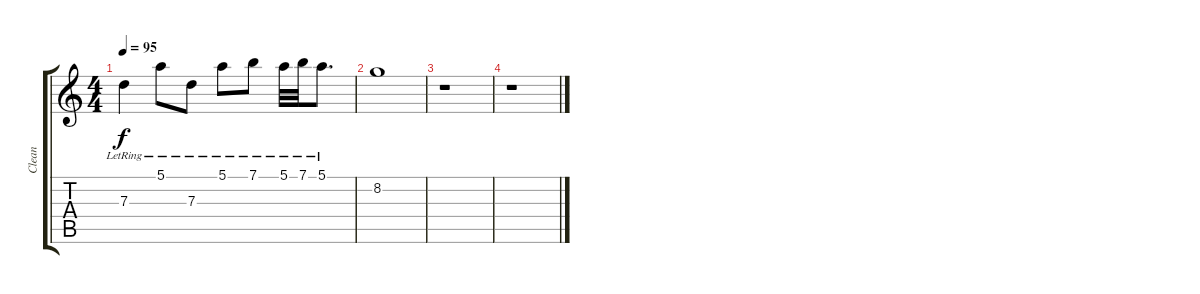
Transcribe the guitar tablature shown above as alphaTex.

\track ("Clean" "Clean") {instrument electricguitarjazz}
\staff {score tabs}
\tuning (E4 B3 G3 D3 A2 E2) {hide}
\ts (4 4)
\tempo 95
\clef g2
\ks c
7.3{lr}.4{dy f} 5.1{lr}.8 7.3{lr}.8 5.1{lr}.8 7.1{lr}.8 5.1{lr}.32 7.1{lr}.32 5.1{lr}.8{d} |
8.2.1 |
r.1 |
r.1
